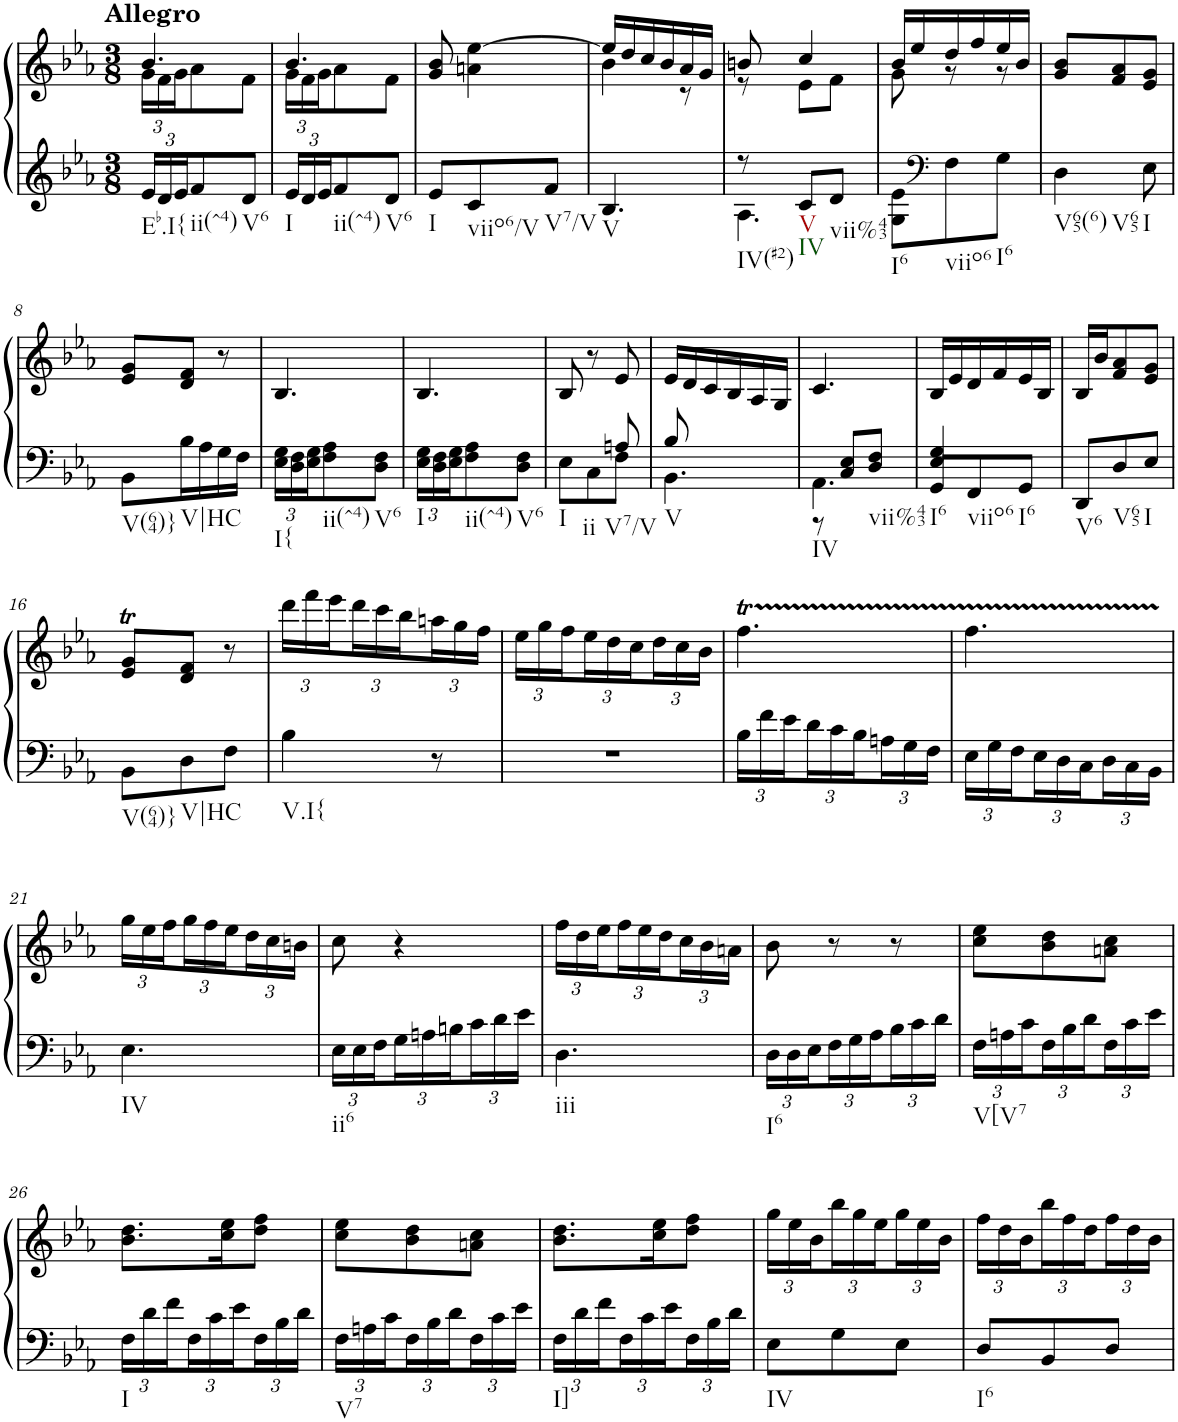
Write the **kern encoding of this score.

**kern	**kern
*part1	*part1
*staff2	*staff1
*I"Piano	*
*I'Pno.	*
*clefG2	*clefG2
*k[b-e-a-]	*k[b-e-a-]
*M3/8	*M3/8
=1	=1
*	*^
*Xbrackettup	*	*Xbrackettup
!	!LO:TX:a:B:t=Allegro	!
!LO:TX:b:t=Eb.I{	!	!
24e-/LL	4.b-/	24g\LL
24d/	.	24f\
24e-/J	.	24g\J
!LO:TX:b:t=ii(^4)	!	!
8f/	.	8a-\
!LO:TX:b:t=V6	!	!
8d/J	.	8f\J
=2	=2	=2
!LO:TX:b:t=I	!	!
24e-/LL	4.b-/	24g\LL
24d/	.	24f\
24e-/J	.	24g\J
!LO:TX:b:t=ii(^4)	!	!
8f/	.	8a-\
!LO:TX:b:t=V6	!	!
8d/J	.	8f\J
=3	=3	=3
!LO:TX:b:t=I	!	!
*	*v	*v
8e-/L	8g/ 8b-/
!LO:TX:b:t=viio6/V	!
8c/	4an\ [>4ee-\
!LO:TX:b:t=V7/V	!
8f/J	.
=4	=4
*	*^
!LO:TX:b:t=V	!	!
4.B-/	16ee-/LL]	4b-\
.	16dd/	.
.	16cc/	.
.	16b-/	.
.	16a-/	8r
.	16g/JJ	.
=5	=5	=5
*^	*	*
!LO:TX:b:t=IV(#2)	!	!	!
8r	4.A-\	8bn/	8r
!LO:TX:b:t=V	!	!	!
!LO:TX:b:t=IV	!	!	!
8c/L	.	4cc/	8e-\L
!LO:TX:b:t=vii%43	!	!	!
8d/J	.	.	8f\J
*v	*v	*	*
=6	=6	=6
!LO:TX:b:t=I6	!	!
8G\ 8e-\L	16b-/LL	8g\
.	16ee-/	.
*clefF4	*	*
!LO:TX:b:t=viio6	!	!
8F\	16dd/	8r
.	16ff/	.
!LO:TX:b:t=I6	!	!
8G\J	16ee-/	8r
.	16b-/JJ	.
*	*v	*v
=7	=7
!LO:TX:b:t=V65(6)	!
!LO:TX:b:t=V65	!
4D\	8g/ 8b-/L
.	8f/ 8a-/
!LO:TX:b:t=I	!
8E-\	8e-/ 8g/J
!!LO:LB:g=z
=8	=8
!LO:TX:b:t=V(64)}	!
8BB-\L	8e-/ 8g/L
!LO:TX:b:t=V|HC	!
16B-\L	8d/ 8f/J
16A-\	.
16G\	8r
16F\JJ	.
=9	=9
!LO:TX:b:t=I{	!
24E-\ 24G\LL	4.B-/
24D\ 24F\	.
24E-\ 24G\J	.
!LO:TX:b:t=ii(^4)	!
8F\ 8A-\	.
!LO:TX:b:t=V6	!
8D\ 8F\J	.
=10	=10
!LO:TX:b:t=I	!
24E-\ 24G\LL	4.B-/
24D\ 24F\	.
24E-\ 24G\J	.
!LO:TX:b:t=ii(^4)	!
8F\ 8A-\	.
!LO:TX:b:t=V6	!
8D\ 8F\J	.
=11	=11
*^	*
!LO:TX:b:t=I	!	!
8E-\L	4ryy	8B-/
!LO:TX:b:t=ii	!	!
8C\	.	8r
!LO:TX:b:t=V7/V	!	!
8F\J	8An/	8e-/
=12	=12	=12
!LO:TX:b:t=V	!	!
4.BB-\	8B-/	16e-/LL
.	.	16d/
.	4ryy	16c/
.	.	16B-/
.	.	16A-/
.	.	16G/JJ
=13	=13	=13
!LO:TX:b:t=IV	!	!
!LO:TX:b:t=vii%43	!	!
4.AA-\	8r	4.c/
.	8C/ 8E-/L	.
.	8D/ 8F/J	.
=14	=14	=14
!LO:TX:b:t=I6	!	!
8GG/L	4E-/ 4G/	16B-/LL
.	.	16e-/
!LO:TX:b:t=viio6	!	!
8FF/	.	16d/
.	.	16f/
!LO:TX:b:t=I6	!	!
8GG/J	8ryy	16e-/
.	.	16B-/JJ
*v	*v	*
=15	=15
!LO:TX:b:t=V6	!
8DD/L	16B-/LL
.	16b-/J
!LO:TX:b:t=V65	!
8D/	8f/ 8a-/
!LO:TX:b:t=I	!
8E-/J	8e-/ 8g/J
!!LO:LB:g=z
=16	=16
!LO:TX:b:t=V(64)}	!
8BB-\L	8e-/T 8g/TL
!LO:TX:b:t=V|HC	!
8D\	8d/ 8f/J
8F\J	8r
=17	=17
!LO:TX:b:t=V.I{	!
4B-\	24ddd\LL
.	24fff\
.	24eee-\
.	24ddd\
.	24ccc\
.	24bb-\
8r	24aan\
.	24gg\
.	24ff\JJ
=18	=18
4.r	24ee-\LL
.	24gg\
.	24ff\
.	24ee-\
.	24dd\
.	24cc\
.	24dd\
.	24cc\
.	24b-\JJ
=19	=19
24B-\LL	4.ffT\
24f\	.
24e-\	.
24d\	.
24c\	.
24B-\	.
24An\	.
24G\	.
24F\JJ	.
=20	=20
24E-\LL	4.ffTTT\
24G\	.
24F\	.
24E-\	.
24D\	.
24C\	.
24D\	.
24C\	.
24BB-\JJ	.
!!LO:LB:g=z
=21	=21
!LO:TX:b:t=IV	!
4.E-\	24gg\LL
.	24ee-\
.	24ff\
.	24gg\
.	24ff\
.	24ee-\
.	24dd\
.	24cc\
.	24bn\JJ
=22	=22
!LO:TX:b:t=ii6	!
24E-\LL	8cc\
24E-\	.
24F\	.
24G\	4r
24An\	.
24Bn\	.
24c\	.
24d\	.
24e-\JJ	.
=23	=23
!LO:TX:b:t=iii	!
4.D\	24ff\LL
.	24dd\
.	24ee-\
.	24ff\
.	24ee-\
.	24dd\
.	24cc\
.	24b-\
.	24an\JJ
=24	=24
!LO:TX:b:t=I6	!
24D\LL	8b-\
24D\	.
24E-\	.
24F\	8r
24G\	.
24A-\	.
24B-\	8r
24c\	.
24d\JJ	.
=25	=25
!LO:TX:b:t=V[V7	!
24F\LL	8cc\ 8ee-\L
24An\	.
24c\	.
24F\	8b-\ 8dd\
24B-\	.
24d\	.
24F\	8an\ 8cc\J
24c\	.
24e-\JJ	.
!!LO:LB:g=z
=26	=26
!LO:TX:b:t=I	!
24F\LL	8.b-\ 8.dd\L
24d\	.
24f\	.
24F\	.
24c\	.
.	16cc\ 16ee-\K
24e-\	.
24F\	8dd\ 8ff\J
24B-\	.
24d\JJ	.
=27	=27
!LO:TX:b:t=V7	!
24F\LL	8cc\ 8ee-\L
24An\	.
24c\	.
24F\	8b-\ 8dd\
24B-\	.
24d\	.
24F\	8an\ 8cc\J
24c\	.
24e-\JJ	.
=28	=28
!LO:TX:b:t=I]	!
24F\LL	8.b-\ 8.dd\L
24d\	.
24f\	.
24F\	.
24c\	.
.	16cc\ 16ee-\K
24e-\	.
24F\	8dd\ 8ff\J
24B-\	.
24d\JJ	.
=29	=29
!LO:TX:b:t=IV	!
8E-\L	24gg\LL
.	24ee-\
.	24b-\
8G\	24bb-\
.	24gg\
.	24ee-\
8E-\J	24gg\
.	24ee-\
.	24b-\JJ
=30	=30
!LO:TX:b:t=I6	!
8D/L	24ff\LL
.	24dd\
.	24b-\
8BB-/	24bb-\
.	24ff\
.	24dd\
8D/J	24ff\
.	24dd\
.	24b-\JJ
=	=
*-	*-
